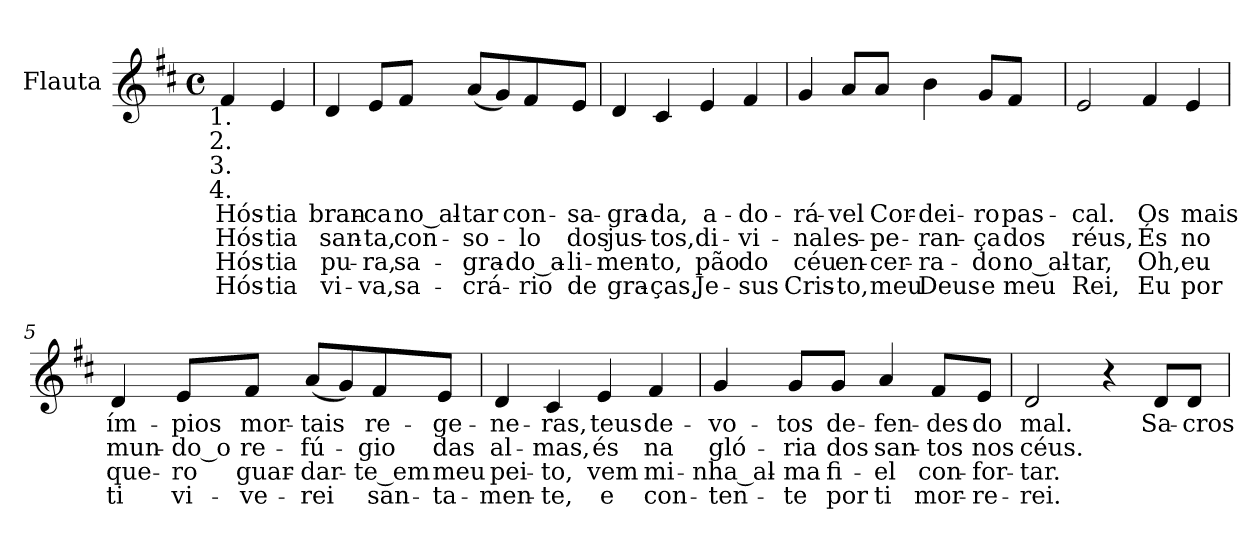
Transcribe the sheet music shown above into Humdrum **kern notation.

**kern	**text	**text	**text	**text
*part1	*part1	*part1	*part1	*part1
*staff1	*staff1	*staff1	*staff1	*staff1
*I"Flauta	*	*	*	*
*I'Fl.	*	*	*	*
!!LO:PB:g=z
*clefG2	*	*	*	*
*k[f#c#]	*	*	*	*
*D:	*	*	*	*
*M4/4	*	*	*	*
*met(c)	*	*	*	*
*MM60	*	*	*	*
=	=	=	=	=
!LO:TX:b:cj:t=1.	!	!	!	!
!LO:TX:b:cj:t=2.	!	!	!	!
!LO:TX:b:cj:t=3.	!	!	!	!
!LO:TX:b:cj:t=4.	!	!	!	!
!	!LO:LY:b:color=#000000	!LO:LY:b:color=#000000	!LO:LY:b:color=#000000	!LO:LY:b:color=#000000
4f#i/	Hós-	Hós-	Hós-	Hós-
!	!LO:LY:b:color=#000000	!LO:LY:b:color=#000000	!LO:LY:b:color=#000000	!LO:LY:b:color=#000000
4ei/	-tia	-tia	-tia	-tia
=1	=1	=1	=1	=1
!	!LO:LY:b:color=#000000	!LO:LY:b:color=#000000	!LO:LY:b:color=#000000	!LO:LY:b:color=#000000
4di/	bran-	san-	pu-	vi-
!	!LO:LY:b:color=#000000	!LO:LY:b:color=#000000	!LO:LY:b:color=#000000	!LO:LY:b:color=#000000
8ei/L	-ca	-ta,	-ra,	-va,
!	!LO:LY:b:color=#000000	!LO:LY:b:color=#000000	!LO:LY:b:color=#000000	!LO:LY:b:color=#000000
8f#i/J	no_al-	con-	sa-	sa-
!	!LO:LY:b:color=#000000	!LO:LY:b:color=#000000	!LO:LY:b:color=#000000	!LO:LY:b:color=#000000
(8ai/L	-tar	-so-	-gra-	-crá-
8gi/)	.	.	.	.
!	!LO:LY:b:color=#000000	!LO:LY:b:color=#000000	!LO:LY:b:color=#000000	!LO:LY:b:color=#000000
8f#i/	con-	-lo	-do_a-	-rio
!	!LO:LY:b:color=#000000	!LO:LY:b:color=#000000	!LO:LY:b:color=#000000	!LO:LY:b:color=#000000
8ei/J	-sa-	dos	-li-	de
=2	=2	=2	=2	=2
!	!LO:LY:b:color=#000000	!LO:LY:b:color=#000000	!LO:LY:b:color=#000000	!LO:LY:b:color=#000000
4di/	-gra-	jus-	-men-	gra-
!	!LO:LY:b:color=#000000	!LO:LY:b:color=#000000	!LO:LY:b:color=#000000	!LO:LY:b:color=#000000
4c#i/	-da,	-tos,	-to,	-ças,
!	!LO:LY:b:color=#000000	!LO:LY:b:color=#000000	!LO:LY:b:color=#000000	!LO:LY:b:color=#000000
4ei/	a-	di-	pão	Je-
!	!LO:LY:b:color=#000000	!LO:LY:b:color=#000000	!LO:LY:b:color=#000000	!LO:LY:b:color=#000000
4f#i/	-do-	-vi-	do	-sus
=3	=3	=3	=3	=3
!	!LO:LY:b:color=#000000	!LO:LY:b:color=#000000	!LO:LY:b:color=#000000	!LO:LY:b:color=#000000
4gi/	-rá-	-nal	céu	Cris-
!	!LO:LY:b:color=#000000	!LO:LY:b:color=#000000	!LO:LY:b:color=#000000	!LO:LY:b:color=#000000
8ai/L	-vel	es-	en-	-to,
!	!LO:LY:b:color=#000000	!LO:LY:b:color=#000000	!LO:LY:b:color=#000000	!LO:LY:b:color=#000000
8ai/J	Cor-	-pe-	-cer-	meu
!	!LO:LY:b:color=#000000	!LO:LY:b:color=#000000	!LO:LY:b:color=#000000	!LO:LY:b:color=#000000
4bi\	-dei-	-ran-	-ra-	Deus
!	!LO:LY:b:color=#000000	!LO:LY:b:color=#000000	!LO:LY:b:color=#000000	!LO:LY:b:color=#000000
8gi/L	-ro	-ça	-do	e
!	!LO:LY:b:color=#000000	!LO:LY:b:color=#000000	!LO:LY:b:color=#000000	!LO:LY:b:color=#000000
8f#i/J	pas-	dos	no_al-	meu
=4	=4	=4	=4	=4
!	!LO:LY:b:color=#000000	!LO:LY:b:color=#000000	!LO:LY:b:color=#000000	!LO:LY:b:color=#000000
2ei/	-cal.	réus,	-tar,	Rei,
!	!LO:LY:b:color=#000000	!LO:LY:b:color=#000000	!LO:LY:b:color=#000000	!LO:LY:b:color=#000000
4f#i/	Os	És	Oh,	Eu
!	!LO:LY:b:color=#000000	!LO:LY:b:color=#000000	!LO:LY:b:color=#000000	!LO:LY:b:color=#000000
4ei/	mais	no	eu	por
!!LO:LB:g=z
=5	=5	=5	=5	=5
!	!LO:LY:b:color=#000000	!LO:LY:b:color=#000000	!LO:LY:b:color=#000000	!LO:LY:b:color=#000000
4di/	ím-	mun-	que-	ti
!	!LO:LY:b:color=#000000	!LO:LY:b:color=#000000	!LO:LY:b:color=#000000	!LO:LY:b:color=#000000
8ei/L	-pios	-do_o	-ro	vi-
!	!LO:LY:b:color=#000000	!LO:LY:b:color=#000000	!LO:LY:b:color=#000000	!LO:LY:b:color=#000000
8f#i/J	mor-	re-	guar-	-ve-
!	!LO:LY:b:color=#000000	!LO:LY:b:color=#000000	!LO:LY:b:color=#000000	!LO:LY:b:color=#000000
(8ai/L	-tais	-fú-	-dar-	-rei
8gi/)	.	.	.	.
!	!LO:LY:b:color=#000000	!LO:LY:b:color=#000000	!LO:LY:b:color=#000000	!LO:LY:b:color=#000000
8f#i/	re-	-gio	-te_em	san-
!	!LO:LY:b:color=#000000	!LO:LY:b:color=#000000	!LO:LY:b:color=#000000	!LO:LY:b:color=#000000
8ei/J	-ge-	das	meu	-ta-
=6	=6	=6	=6	=6
!	!LO:LY:b:color=#000000	!LO:LY:b:color=#000000	!LO:LY:b:color=#000000	!LO:LY:b:color=#000000
4di/	-ne-	al-	pei-	-men-
!	!LO:LY:b:color=#000000	!LO:LY:b:color=#000000	!LO:LY:b:color=#000000	!LO:LY:b:color=#000000
4c#i/	-ras,	-mas,	-to,	-te,
!	!LO:LY:b:color=#000000	!LO:LY:b:color=#000000	!LO:LY:b:color=#000000	!LO:LY:b:color=#000000
4ei/	teus	és	vem	e
!	!LO:LY:b:color=#000000	!LO:LY:b:color=#000000	!LO:LY:b:color=#000000	!LO:LY:b:color=#000000
4f#i/	de-	na	mi-	con-
=7	=7	=7	=7	=7
!	!LO:LY:b:color=#000000	!LO:LY:b:color=#000000	!LO:LY:b:color=#000000	!LO:LY:b:color=#000000
4gi/	-vo-	gló-	-nha_al-	-ten-
!	!LO:LY:b:color=#000000	!LO:LY:b:color=#000000	!LO:LY:b:color=#000000	!LO:LY:b:color=#000000
8gi/L	-tos	-ria	-ma	-te
!	!LO:LY:b:color=#000000	!LO:LY:b:color=#000000	!LO:LY:b:color=#000000	!LO:LY:b:color=#000000
8gi/J	de-	dos	fi-	por
!	!LO:LY:b:color=#000000	!LO:LY:b:color=#000000	!LO:LY:b:color=#000000	!LO:LY:b:color=#000000
4ai/	-fen-	san-	-el	ti
!	!LO:LY:b:color=#000000	!LO:LY:b:color=#000000	!LO:LY:b:color=#000000	!LO:LY:b:color=#000000
8f#i/L	-des	-tos	con-	mor-
!	!LO:LY:b:color=#000000	!LO:LY:b:color=#000000	!LO:LY:b:color=#000000	!LO:LY:b:color=#000000
8ei/J	do	nos	-for-	-re-
=8	=8	=8	=8	=8
!	!LO:LY:b:color=#000000	!LO:LY:b:color=#000000	!LO:LY:b:color=#000000	!LO:LY:b:color=#000000
2di/	mal.	céus.	-tar.	-rei.
4r	.	.	.	.
!	!LO:LY:b:color=#000000	!	!	!
8di/L	Sa-	.	.	.
!	!LO:LY:b:color=#000000	!	!	!
8di/J	-cros-	.	.	.
=	=	=	=	=
*-	*-	*-	*-	*-
